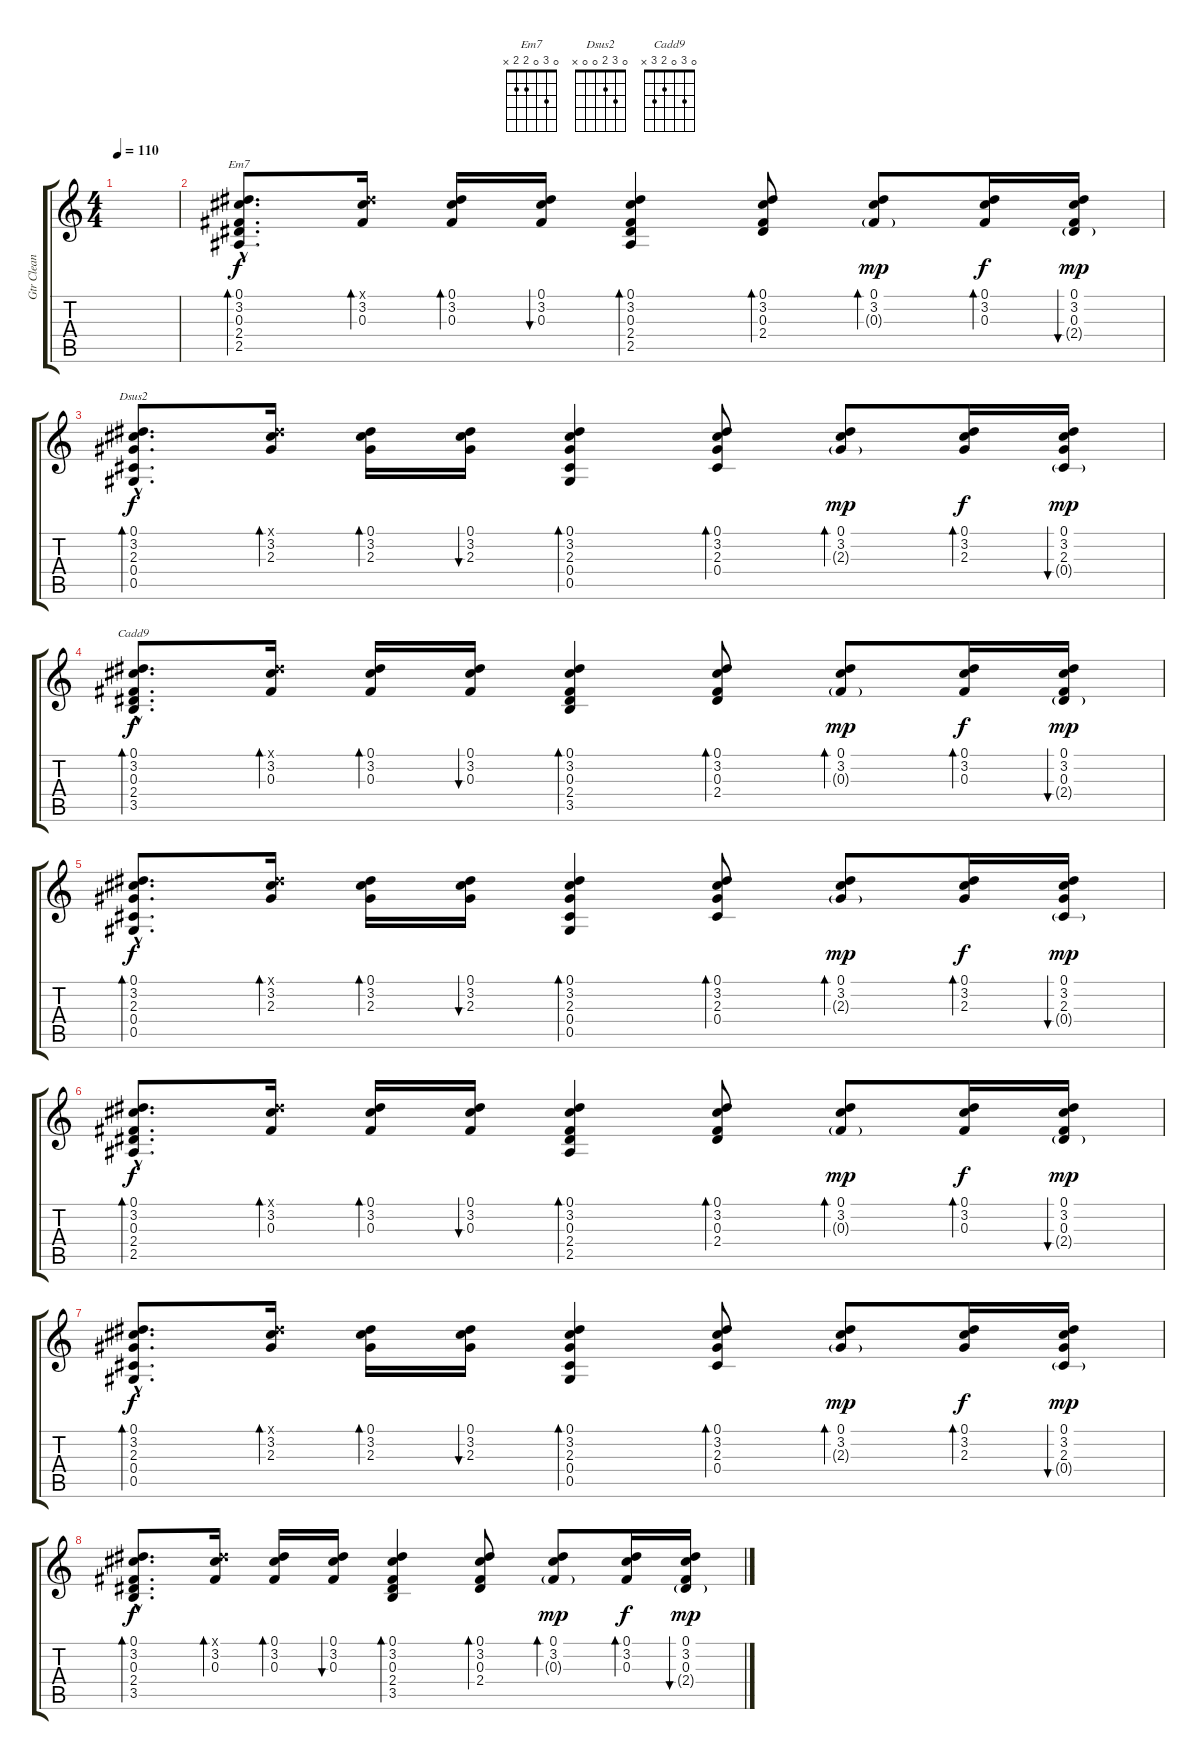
\track ("Gtr Clean [12 strings]" "Gtr Clean ") {instrument electricguitarclean}
\staff {score tabs}
\tuning (Eb4 Bb3 Gb3 Db3 Ab2 Eb2) {hide}
\chord ("Em7" 0 3 0 2 2 x)
\chord ("Dsus2" 0 3 2 0 0 x)
\chord ("Cadd9" 0 3 0 2 3 x)
\ts (4 4)
\tempo 110
\clef g2
\ks c
|
(0.1{hac} 3.2{hac} 0.3{hac} 2.4{hac} 2.5{hac}).8{d bd 60 ch "Em7"} (0.1{x} 3.2 0.3).16{bd 30} (0.1 3.2 0.3).16{bd 30} (0.1 3.2 0.3).16{bu 30} (0.1 3.2 0.3 2.4 2.5).4{bd 60} (0.1 3.2 0.3 2.4).8{bd 60} (0.1 3.2 0.3{g}).8{bd 60 dy mp} (0.1 3.2 0.3).16{bd 30 dy f} (0.1 3.2 0.3 2.4{g}).16{bu 30 dy mp} |
(0.1{hac} 3.2{hac} 2.3{hac} 0.4{hac} 0.5{hac}).8{d bd 60 ch "Dsus2" dy f} (0.1{x} 3.2 2.3).16{bd 30} (0.1 3.2 2.3).16{bd 30} (0.1 3.2 2.3).16{bu 30} (0.1 3.2 2.3 0.4 0.5).4{bd 60} (0.1 3.2 2.3 0.4).8{bd 60} (0.1 3.2 2.3{g}).8{bd 60 dy mp} (0.1 3.2 2.3).16{bd 30 dy f} (0.1 3.2 2.3 0.4{g}).16{bu 30 dy mp} |
(0.1{hac} 3.2{hac} 0.3{hac} 2.4{hac} 3.5{hac}).8{d bd 60 ch "Cadd9" dy f} (0.1{x} 3.2 0.3).16{bd 30} (0.1 3.2 0.3).16{bd 30} (0.1 3.2 0.3).16{bu 30} (0.1 3.2 0.3 2.4 3.5).4{bd 60} (0.1 3.2 0.3 2.4).8{bd 60} (0.1 3.2 0.3{g}).8{bd 60 dy mp} (0.1 3.2 0.3).16{bd 30 dy f} (0.1 3.2 0.3 2.4{g}).16{bu 30 dy mp} |
(0.1{hac} 3.2{hac} 2.3{hac} 0.4{hac} 0.5{hac}).8{d bd 60 dy f} (0.1{x} 3.2 2.3).16{bd 30} (0.1 3.2 2.3).16{bd 30} (0.1 3.2 2.3).16{bu 30} (0.1 3.2 2.3 0.4 0.5).4{bd 60} (0.1 3.2 2.3 0.4).8{bd 60} (0.1 3.2 2.3{g}).8{bd 60 dy mp} (0.1 3.2 2.3).16{bd 30 dy f} (0.1 3.2 2.3 0.4{g}).16{bu 30 dy mp} |
(0.1{hac} 3.2{hac} 0.3{hac} 2.4{hac} 2.5{hac}).8{d bd 60 dy f} (0.1{x} 3.2 0.3).16{bd 30} (0.1 3.2 0.3).16{bd 30} (0.1 3.2 0.3).16{bu 30} (0.1 3.2 0.3 2.4 2.5).4{bd 60} (0.1 3.2 0.3 2.4).8{bd 60} (0.1 3.2 0.3{g}).8{bd 60 dy mp} (0.1 3.2 0.3).16{bd 30 dy f} (0.1 3.2 0.3 2.4{g}).16{bu 30 dy mp} |
(0.1{hac} 3.2{hac} 2.3{hac} 0.4{hac} 0.5{hac}).8{d bd 60 dy f} (0.1{x} 3.2 2.3).16{bd 30} (0.1 3.2 2.3).16{bd 30} (0.1 3.2 2.3).16{bu 30} (0.1 3.2 2.3 0.4 0.5).4{bd 60} (0.1 3.2 2.3 0.4).8{bd 60} (0.1 3.2 2.3{g}).8{bd 60 dy mp} (0.1 3.2 2.3).16{bd 30 dy f} (0.1 3.2 2.3 0.4{g}).16{bu 30 dy mp} |
(0.1{hac} 3.2{hac} 0.3{hac} 2.4{hac} 3.5{hac}).8{d bd 60 dy f} (0.1{x} 3.2 0.3).16{bd 30} (0.1 3.2 0.3).16{bd 30} (0.1 3.2 0.3).16{bu 30} (0.1 3.2 0.3 2.4 3.5).4{bd 60} (0.1 3.2 0.3 2.4).8{bd 60} (0.1 3.2 0.3{g}).8{bd 60 dy mp} (0.1 3.2 0.3).16{bd 30 dy f} (0.1 3.2 0.3 2.4{g}).16{bu 30 dy mp}
